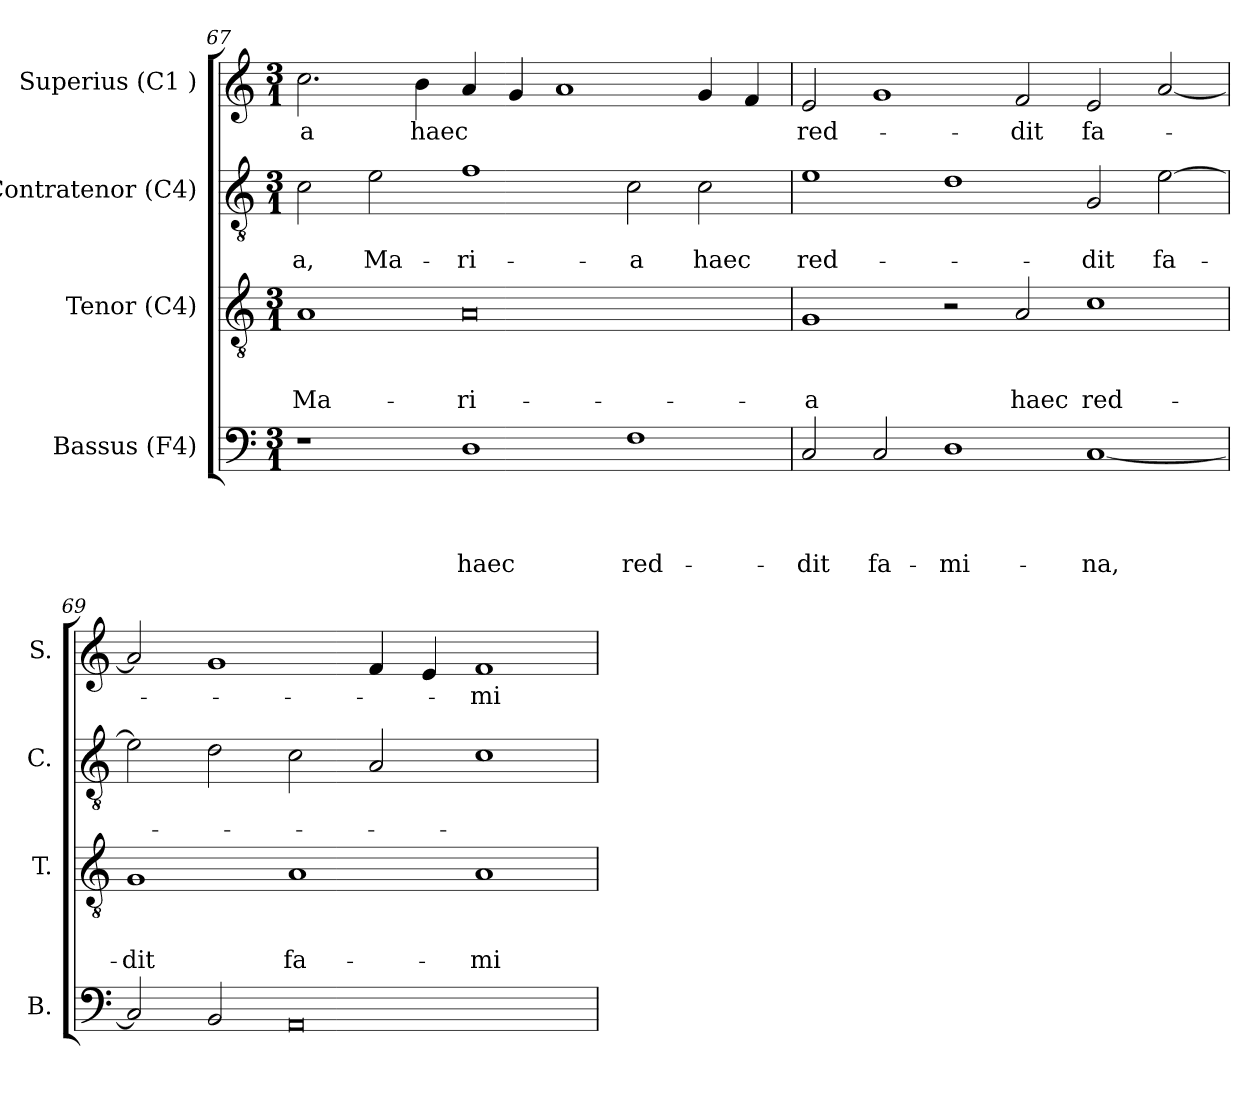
**kern	**text	**text	**text	**text	**kern	**text	**text	**text	**kern	**text	**text	**kern	**text
*part4	*part4	*part4	*part4	*part4	*part3	*part3	*part3	*part3	*part2	*part2	*part2	*part1	*part1
*staff4	*staff4	*staff4	*staff4	*staff4	*staff3	*staff3	*staff3	*staff3	*staff2	*staff2	*staff2	*staff1	*staff1
*I"Bassus (F4)	*	*	*	*	*I"Tenor (C4)	*	*	*	*I"Contratenor (C4)	*	*	*I"Superius (C1 )	*
*I'B.	*	*	*	*	*I'T.	*	*	*	*I'C.	*	*	*I'S.	*
*clefF4	*	*	*	*	*clefGv2	*	*	*	*clefGv2	*	*	*clefG2	*
*k[]	*	*	*	*	*k[]	*	*	*	*k[]	*	*	*k[]	*
*C:	*	*	*	*	*C:	*	*	*	*C:	*	*	*C:	*
*M3/1	*	*	*	*	*M3/1	*	*	*	*M3/1	*	*	*M3/1	*
=67	=67	=67	=67	=67	=67	=67	=67	=67	=67	=67	=67	=67	=67
!	!	!	!	!	!	!	!	!LO:LY:b	!	!	!LO:LY:b	!	!LO:LY:b
1r	.	.	.	.	1A	.	.	Ma-	2c\	.	-a,	2.cc\	-a
!	!	!	!	!	!	!	!	!	!	!	!LO:LY:b	!	!
.	.	.	.	.	.	.	.	.	2e\	.	Ma-	.	.
!	!	!	!	!	!	!	!	!	!	!	!	!	!LO:LY:b
.	.	.	.	.	.	.	.	.	.	.	.	4b\	haec
!	!	!	!	!LO:LY:b	!	!	!	!LO:LY:b	!	!	!LO:LY:b	!	!
1D	.	.	.	haec	0A	.	.	-ri-	1f	.	-ri-	4a/	.
.	.	.	.	.	.	.	.	.	.	.	.	4g/	.
.	.	.	.	.	.	.	.	.	.	.	.	1a	.
!	!	!	!	!LO:LY:b	!	!	!	!	!	!	!LO:LY:b	!	!
1F	.	.	.	red-	.	.	.	.	2c\	.	-a	.	.
!	!	!	!	!	!	!	!	!	!	!	!LO:LY:b	!	!
.	.	.	.	.	.	.	.	.	2c\	.	haec	4g/	.
.	.	.	.	.	.	.	.	.	.	.	.	4f/	.
=68	=68	=68	=68	=68	=68	=68	=68	=68	=68	=68	=68	=68	=68
!	!	!	!	!LO:LY:b	!	!	!	!LO:LY:b	!	!	!LO:LY:b	!	!LO:LY:b
2C/	.	.	.	-dit	1G	.	.	-a	1e	.	red-	2e/	red-
!	!	!	!	!LO:LY:b	!	!	!	!	!	!	!	!	!
2C/	.	.	.	fa-	.	.	.	.	.	.	.	1g	.
!	!	!	!	!LO:LY:b	!	!	!	!	!	!	!	!	!
1D	.	.	.	-mi-	2r	.	.	.	1d	.	.	.	.
!	!	!	!	!	!	!	!	!LO:LY:b	!	!	!	!	!LO:LY:b
.	.	.	.	.	2A/	.	.	haec	.	.	.	2f/	-dit
!	!	!	!	!LO:LY:b	!	!	!	!LO:LY:b	!	!	!LO:LY:b	!	!LO:LY:b
[<1C	.	.	.	-na,	1c	.	.	red-	2G/	.	-dit	2e/	fa-
!	!	!	!	!	!	!	!	!	!	!	!LO:LY:b	!	!
.	.	.	.	.	.	.	.	.	[<2e\	.	fa-	[<2a/	.
!!LO:PB:g=z
=69	=69	=69	=69	=69	=69	=69	=69	=69	=69	=69	=69	=69	=69
!	!	!	!	!	!	!	!	!LO:LY:b	!	!	!	!	!
2C/]	.	.	.	.	1G	.	.	-dit	2e\]	.	.	2a/]	.
2BB/	.	.	.	.	.	.	.	.	2d\	.	.	1g	.
!	!	!	!	!	!	!	!	!LO:LY:b	!	!	!	!	!
0AA	.	.	.	.	1A	.	.	fa-	2c\	.	.	.	.
.	.	.	.	.	.	.	.	.	2A/	.	.	4f/	.
.	.	.	.	.	.	.	.	.	.	.	.	4e/	.
!	!	!	!	!	!	!	!	!LO:LY:b	!	!	!	!	!LO:LY:b
.	.	.	.	.	1A	.	.	-mi-	1c	.	.	1f	-mi-
=	=	=	=	=	=	=	=	=	=	=	=	=	=
*-	*-	*-	*-	*-	*-	*-	*-	*-	*-	*-	*-	*-	*-
